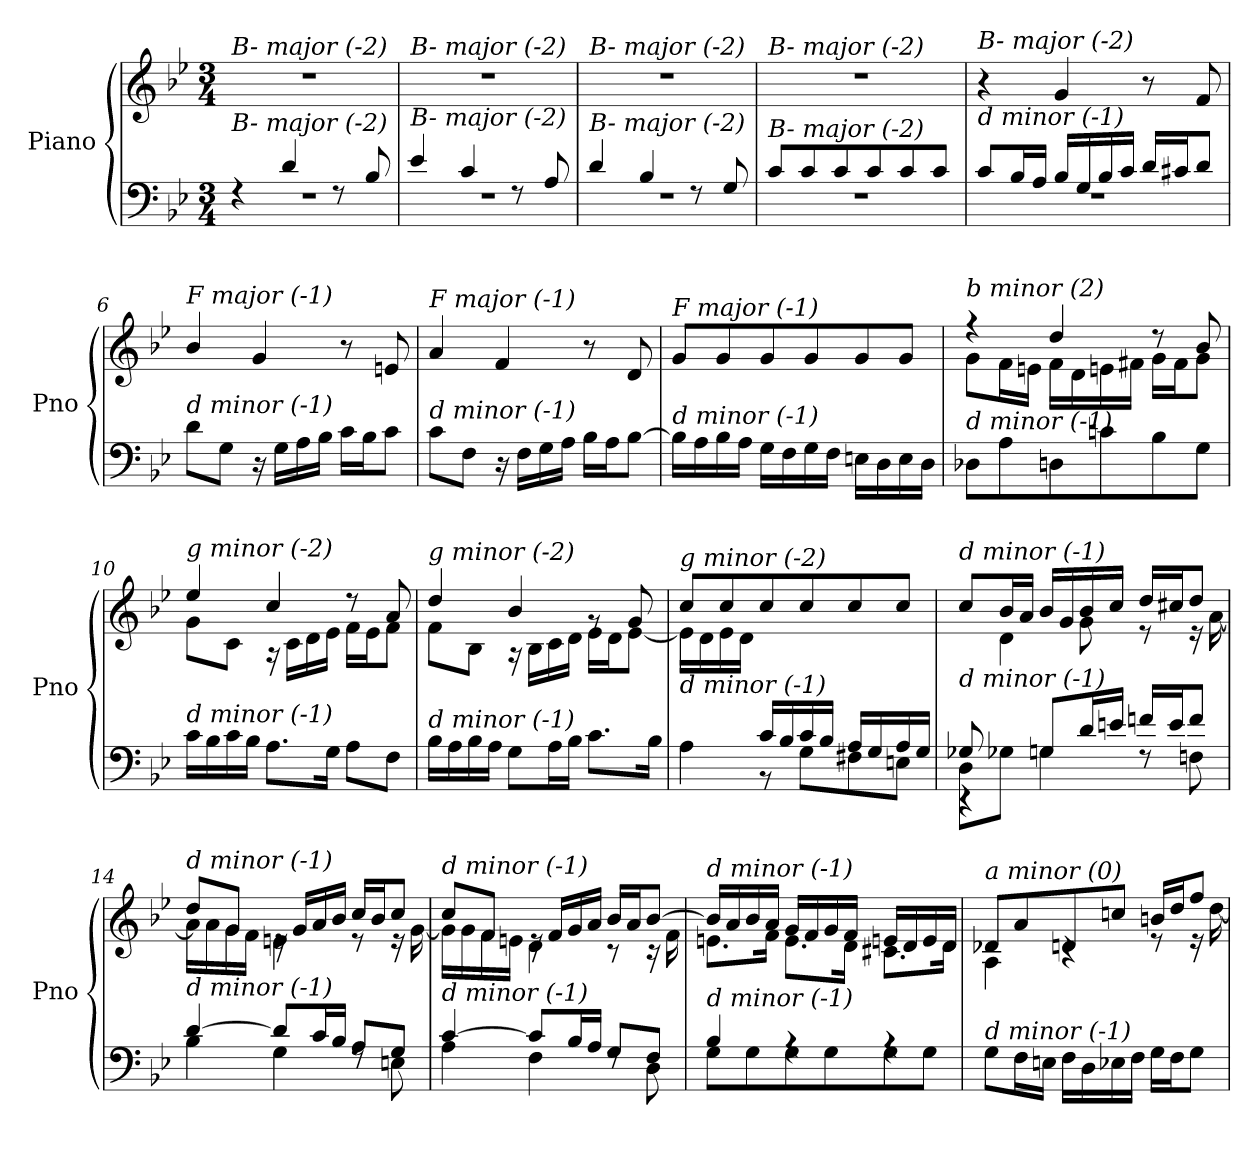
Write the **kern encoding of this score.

**kern	**kern
*part1	*part1
*staff2	*staff1
*I"Piano	*
*I'Pno	*
*clefF4	*clefG2
*k[b-e-]	*k[b-e-]
*M3/4	*M3/4
=1	=1
*^	*
!	!	!LO:TX:i:t=B- major (-2)
!LO:TX:i:t=B- major (-2)	!	!
4rF	2.rF	2.r
4d/	.	.
8rF	.	.
8B-/	.	.
=2	=2	=2
!	!	!LO:TX:i:t=B- major (-2)
!LO:TX:i:t=B- major (-2)	!	!
4e-/	2.rF	2.r
4c/	.	.
8rF	.	.
8A/	.	.
=3	=3	=3
!	!	!LO:TX:i:t=B- major (-2)
!LO:TX:i:t=B- major (-2)	!	!
4d/	2.rF	2.r
4B-/	.	.
8rF	.	.
8G/	.	.
=4	=4	=4
!	!	!LO:TX:i:t=B- major (-2)
!LO:TX:i:t=B- major (-2)	!	!
8c/L	2.rF	2.r
8c/	.	.
8c/	.	.
8c/	.	.
8c/	.	.
8c/J	.	.
=5	=5	=5
!	!	!LO:TX:i:t=B- major (-2)
!LO:TX:i:t=d minor (-1)	!	!
8c/L	2.rF	4r
16B-/L	.	.
16A/JJ	.	.
16B-/LL	.	4g/
16G/	.	.
16B-/	.	.
16c/JJ	.	.
16d/LL	.	8r
16c#X/J	.	.
8d/J	.	8f/
*v	*v	*
=6	=6
!	!LO:TX:i:t=F major (-1)
!LO:TX:i:t=d minor (-1)	!
8d\L	4b-/
8G\J	.
16r	4g/
16G\LL	.
16A\	.
16B-\JJ	.
16c\LL	8r
16B-\J	.
8c\J	8en/
!!LO:LB:g=z
=7	=7
!	!LO:TX:i:t=F major (-1)
!LO:TX:i:t=d minor (-1)	!
8c\L	4a/
8F\J	.
16r	4f/
16F\LL	.
16G\	.
16A\JJ	.
16B-\LL	8r
16A\J	.
[8B-\J	8d/
=8	=8
!	!LO:TX:i:t=F major (-1)
!LO:TX:i:t=d minor (-1)	!
16B-\LL]	8g/L
16A\	.
16B-\	8g/
16A\JJ	.
16G\LL	8g/
16F\	.
16G\	8g/
16F\JJ	.
16En\LL	8g/
16D\	.
16E\	8g/J
16D\JJ	.
=9	=9
*	*^
!	!LO:TX:i:t=b minor (2)	!
!LO:TX:i:t=d minor (-1)	!	!
8D-Xi\L	4r	8g\L
8A\	.	16f\L
.	.	16en\JJ
8D\	4dd/	16f\LL
.	.	16d\
8cn\	.	16en\
.	.	16f#X\JJ
8B-\	8r	16g\LL
.	.	16f#\J
8G\J	8b-/	8g\J
=10	=10	=10
!	!LO:TX:i:t=g minor (-2)	!
!LO:TX:i:t=d minor (-1)	!	!
16c\LL	4ee-/	8g\L
16B-\	.	.
16c\	.	8c\J
16B-\JJ	.	.
8.A\L	4cc/	16r
.	.	16c\LL
.	.	16d\
16G\Jk	.	16e-\JJ
8A\L	8r	16f\LL
.	.	16e-\J
8F\J	8a/	8f\J
!!LO:LB:g=z	!!
=11	=11	=11
!	!LO:TX:i:t=g minor (-2)	!
!LO:TX:i:t=d minor (-1)	!	!
16B-\LL	4dd/	8f\L
16A\	.	.
16B-\	.	8B-\J
16A\JJ	.	.
8G\L	4b-/	16r
.	.	16B-\LL
16A\L	.	16c\
16B-\JJ	.	16d\JJ
8.c\L	8rg	16e-\LL
.	.	16d\J
.	8g/	[8e-\J
16B-\Jk	.	.
=12	=12	=12
*^	*	*
!	!	!LO:TX:i:t=g minor (-2)	!
!LO:TX:i:t=d minor (-1)	!	!	!
4ryy	4A\	8cc/L	16e-\LL]
.	.	.	16d\
.	.	8cc/	16e-\
.	.	.	16d\JJ
16c/LL	8rBB	8cc/	2ryy
16B-/	.	.	.
16c/	8G\L	8cc/	.
16B-/JJ	.	.	.
16A/LL	8F#X\	8cc/	.
16G/	.	.	.
16A/	8En\J	8cc/J	.
16G/JJ	.	.	.
=13	=13	=13	=13
*	*^	*	*
!	!	!	!LO:TX:i:t=d minor (-1)	!
!LO:TX:i:t=d minor (-1)	!	!	!	!
8G-Xi/	8D\L	4rEE	8cc/L	8ryy
2ryy	8G-Xi\J	.	16b-/L	4d\
.	.	.	16a/JJ	.
.	8G/L	4G\	16b-/LL	.
.	.	.	16g/	.
.	16d/L	.	16b-/	8g\
.	16en/JJ	.	16cc/JJ	.
.	16fn/LL	8rF	16dd/LL	8r
.	16e/J	.	16cc#X/J	.
8ryy	8f/J	8Fn\	8dd/J	16r
.	.	.	.	[16a\
*	*v	*v	*	*
!!LO:LB:g=z	!!
=14	=14	=14	=14
!	!	!LO:TX:i:t=d minor (-1)	!
!LO:TX:i:t=d minor (-1)	!	!	!
[4d/	4B-\	8dd/L	16a\LL]
.	.	.	16a\
.	.	8g/J	16g\
.	.	.	16f\JJ
8d/L]	4G\	16re	4en\
.	.	16g/LL	.
16c/L	.	16a/	.
16B-/JJ	.	16b-/JJ	.
8A/L	8rF	16cc/LL	8r
.	.	16b-/J	.
8G/J	8En\	8cc/J	16r
.	.	.	[16g\
=15	=15	=15	=15
!	!	!LO:TX:i:t=d minor (-1)	!
!LO:TX:i:t=d minor (-1)	!	!	!
[4c/	4A\	8cc/L	16g\LL]
.	.	.	16g\
.	.	8f/J	16f\
.	.	.	16en\JJ
8c/L]	4F\	16re	4d\
.	.	16f/LL	.
16B-/L	.	16g/	.
16A/JJ	.	16a/JJ	.
8G/L	8rF	16b-/LL	8r
.	.	16a/J	.
8F/J	8D\	[8b-/J	16r
.	.	.	16f\
=16	=16	=16	=16
!	!	!LO:TX:i:t=d minor (-1)	!
!LO:TX:i:t=d minor (-1)	!	!	!
4B-/	8G\L	16b-/LL]	8.en\L
.	.	16a/	.
.	8G\	16b-/	.
.	.	16a/JJ	16f\Jk
4rA	8G\	16g/LL	8.e\L
.	.	16f/	.
.	8G\	16g/	.
.	.	16f/JJ	16d\Jk
4rA	8G\	16en/LL	8.c#X\L
.	.	16d/	.
.	8G\J	16e/	.
.	.	16d/JJ	16d\Jk
*v	*v	*	*
=17	=17	=17
!	!LO:TX:i:t=a minor (0)	!
!LO:TX:i:t=d minor (-1)	!	!
8G\L	8d-Xi/L	4A\
16F\L	8a/	.
16En\JJ	.	.
16F\LL	8d/	4rc
16D\	.	.
16E-X\	8ccn/J	.
16F\JJ	.	.
16G\LL	16bn/LL	8r
16F\J	16dd/J	.
8G\J	8ff/J	16r
.	.	[16dd\
*	*v	*v
=	=
*-	*-
